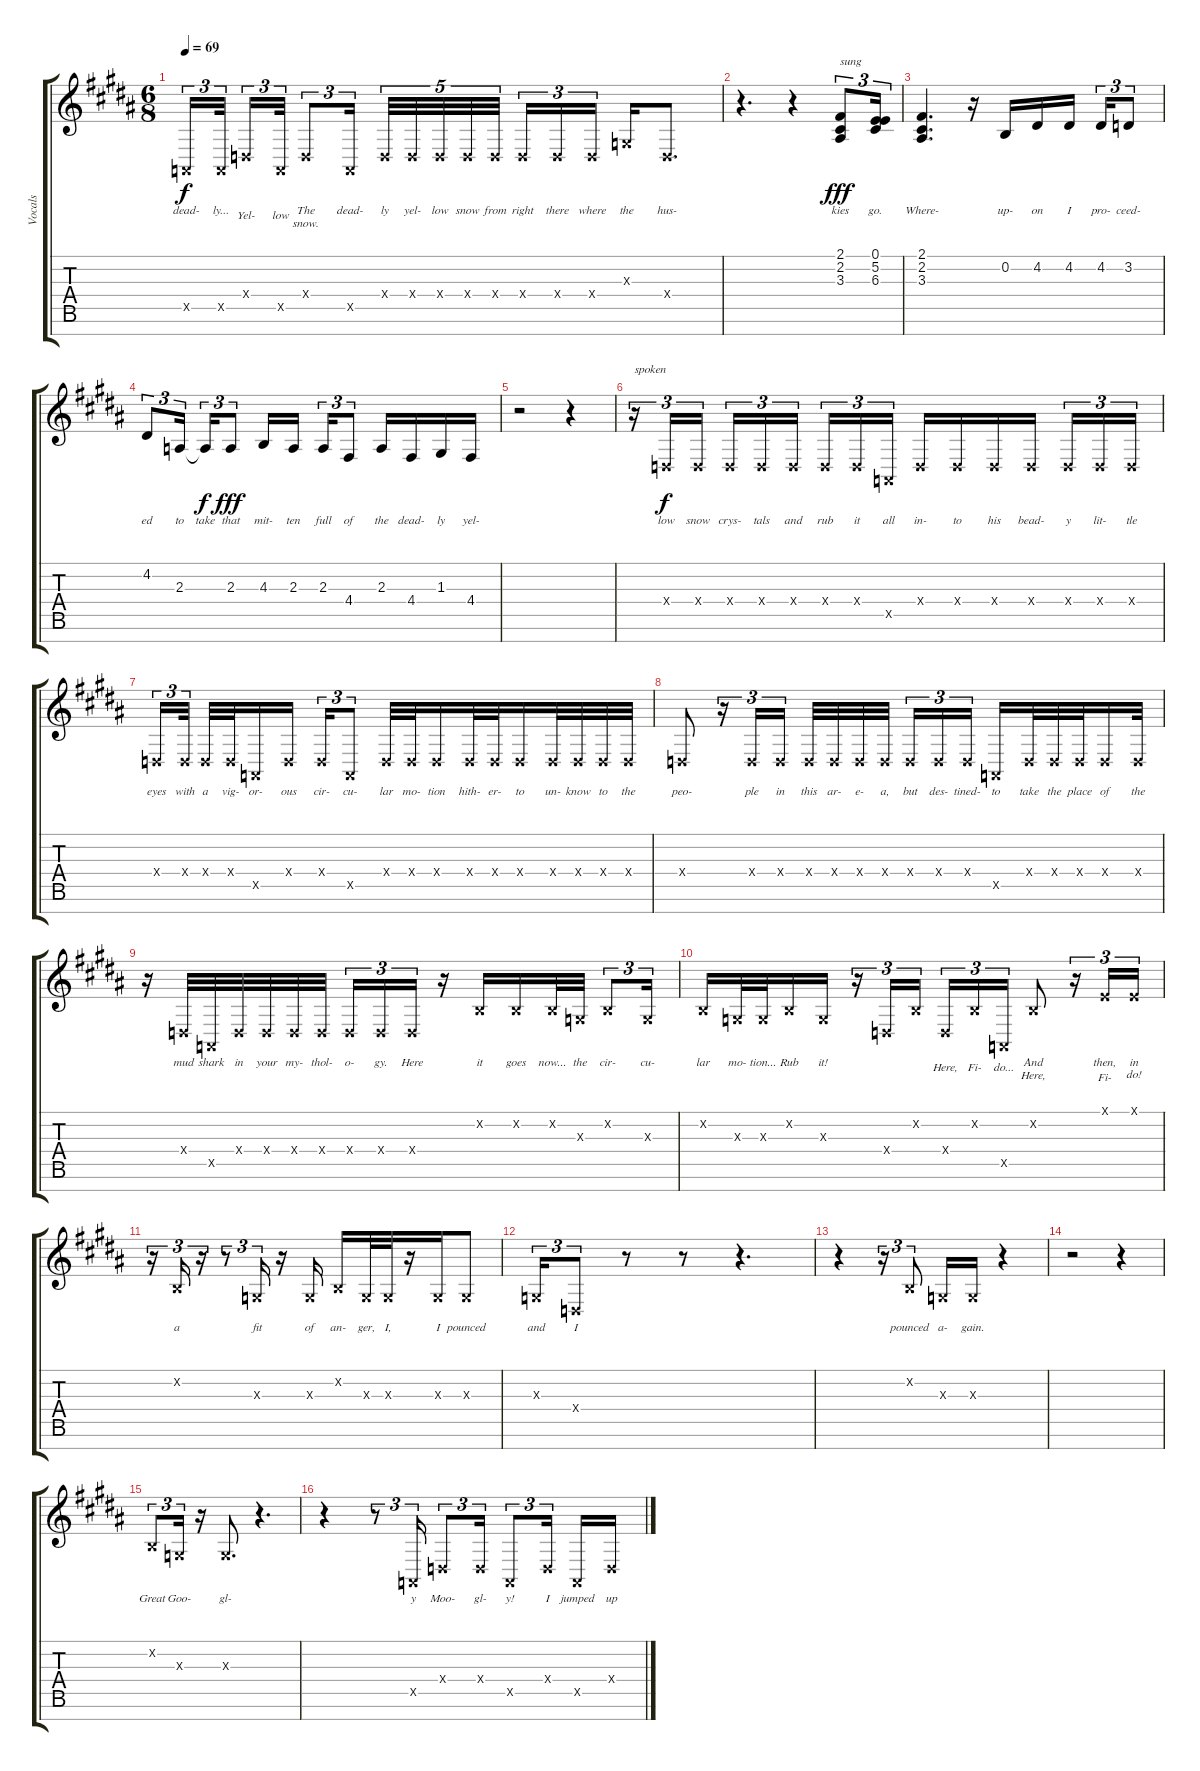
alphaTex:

\track ("Vocals" "Vocals") {instrument lead6voice}
\staff {score tabs}
\tuning (E4 B3 G3 D3 A2 E2 B1) {hide}
\ts (6 8)
\tempo 69
\clef g2
\ks b
0.5{x}.16{tu (3 2) lyrics (0 "dead-") lyrics (1 "") lyrics (2 "") lyrics (3 "") lyrics (4 "") dy f} 0.5{x}.32{tu (3 2) lyrics (0 "ly...") lyrics (1 "") lyrics (2 "") lyrics (3 "") lyrics (4 "") beam splitsecondary} 0.4{x}.16{tu (3 2) lyrics (0 "") lyrics (1 "Yel-") lyrics (2 "") lyrics (3 "") lyrics (4 "")} 0.5{x}.32{tu (3 2) lyrics (0 "") lyrics (1 "low") lyrics (2 "") lyrics (3 "") lyrics (4 "")} 0.4{x}.8{tu (3 2) lyrics (0 "The") lyrics (1 "snow.") lyrics (2 "") lyrics (3 "") lyrics (4 "")} 0.5{x}.16{tu (3 2) lyrics (0 "dead-") lyrics (1 "") lyrics (2 "") lyrics (3 "") lyrics (4 "") beam splitsecondary} 0.4{x}.32{tu (5 4) lyrics (0 "ly") lyrics (1 "") lyrics (2 "") lyrics (3 "") lyrics (4 "")} 0.4{x}.32{tu (5 4) lyrics (0 "yel-") lyrics (1 "") lyrics (2 "") lyrics (3 "") lyrics (4 "")} 0.4{x}.32{tu (5 4) lyrics (0 "low") lyrics (1 "") lyrics (2 "") lyrics (3 "") lyrics (4 "")} 0.4{x}.32{tu (5 4) lyrics (0 "snow") lyrics (1 "") lyrics (2 "") lyrics (3 "") lyrics (4 "")} 0.4{x}.32{tu (5 4) lyrics (0 "from") lyrics (1 "") lyrics (2 "") lyrics (3 "") lyrics (4 "")} 0.4{x}.16{tu (3 2) lyrics (0 "right") lyrics (1 "") lyrics (2 "") lyrics (3 "") lyrics (4 "")} 0.4{x}.16{tu (3 2) lyrics (0 "there") lyrics (1 "") lyrics (2 "") lyrics (3 "") lyrics (4 "")} 0.4{x}.16{tu (3 2) lyrics (0 "where") lyrics (1 "") lyrics (2 "") lyrics (3 "") lyrics (4 "") beam splitsecondary} 0.3{x}.16{lyrics (0 "the") lyrics (1 "") lyrics (2 "") lyrics (3 "") lyrics (4 "")} 0.4{x}.8{d lyrics (0 "hus-") lyrics (1 "") lyrics (2 "") lyrics (3 "") lyrics (4 "")} |
r.4{d} r.4 (2.1 2.2 3.3).8{tu (3 2) txt "sung" lyrics (0 "kies") lyrics (1 "") lyrics (2 "") lyrics (3 "") lyrics (4 "") dy fff} (0.1 5.2 6.3).16{tu (3 2) lyrics (0 "go.") lyrics (1 "") lyrics (2 "") lyrics (3 "") lyrics (4 "")} |
(2.1 2.2 3.3).4{d lyrics (0 "Where-") lyrics (1 "") lyrics (2 "") lyrics (3 "") lyrics (4 "")} r.16 0.2.16{lyrics (0 "up-") lyrics (1 "") lyrics (2 "") lyrics (3 "") lyrics (4 "")} 4.2.16{lyrics (0 "on") lyrics (1 "") lyrics (2 "") lyrics (3 "") lyrics (4 "")} 4.2.16{lyrics (0 "I") lyrics (1 "") lyrics (2 "") lyrics (3 "") lyrics (4 "") beam splitsecondary} 4.2.16{tu (3 2) lyrics (0 "pro-") lyrics (1 "") lyrics (2 "") lyrics (3 "") lyrics (4 "")} 3.2.8{tu (3 2) lyrics (0 "ceed-") lyrics (1 "") lyrics (2 "") lyrics (3 "") lyrics (4 "")} |
4.2.8{tu (3 2) lyrics (0 "ed") lyrics (1 "") lyrics (2 "") lyrics (3 "") lyrics (4 "")} 2.3.16{tu (3 2) lyrics (0 "to") lyrics (1 "") lyrics (2 "") lyrics (3 "") lyrics (4 "") beam splitsecondary} 2.3{t}.16{tu (3 2) lyrics (0 "take") lyrics (1 "") lyrics (2 "") lyrics (3 "") lyrics (4 "") dy f} 2.3.8{tu (3 2) lyrics (0 "that") lyrics (1 "") lyrics (2 "") lyrics (3 "") lyrics (4 "") dy fff} 4.3.16{lyrics (0 "mit-") lyrics (1 "") lyrics (2 "") lyrics (3 "") lyrics (4 "")} 2.3.16{lyrics (0 "ten") lyrics (1 "") lyrics (2 "") lyrics (3 "") lyrics (4 "")} 2.3.16{tu (3 2) lyrics (0 "full") lyrics (1 "") lyrics (2 "") lyrics (3 "") lyrics (4 "")} 4.4.8{tu (3 2) lyrics (0 "of") lyrics (1 "") lyrics (2 "") lyrics (3 "") lyrics (4 "")} 2.3.16{lyrics (0 "the") lyrics (1 "") lyrics (2 "") lyrics (3 "") lyrics (4 "")} 4.4.16{lyrics (0 "dead-") lyrics (1 "") lyrics (2 "") lyrics (3 "") lyrics (4 "")} 1.3.16{lyrics (0 "ly") lyrics (1 "") lyrics (2 "") lyrics (3 "") lyrics (4 "")} 4.4.16{lyrics (0 "yel-") lyrics (1 "") lyrics (2 "") lyrics (3 "") lyrics (4 "")} |
r.2 r.4 |
r.16{tu (3 2) txt "spoken"} 0.4{x}.16{tu (3 2) lyrics (0 "low") lyrics (1 "") lyrics (2 "") lyrics (3 "") lyrics (4 "") dy f} 0.4{x}.16{tu (3 2) lyrics (0 "snow") lyrics (1 "") lyrics (2 "") lyrics (3 "") lyrics (4 "") beam splitsecondary} 0.4{x}.16{tu (3 2) lyrics (0 "crys-") lyrics (1 "") lyrics (2 "") lyrics (3 "") lyrics (4 "")} 0.4{x}.16{tu (3 2) lyrics (0 "tals") lyrics (1 "") lyrics (2 "") lyrics (3 "") lyrics (4 "")} 0.4{x}.16{tu (3 2) lyrics (0 "and") lyrics (1 "") lyrics (2 "") lyrics (3 "") lyrics (4 "") beam splitsecondary} 0.4{x}.16{tu (3 2) lyrics (0 "rub") lyrics (1 "") lyrics (2 "") lyrics (3 "") lyrics (4 "")} 0.4{x}.16{tu (3 2) lyrics (0 "it") lyrics (1 "") lyrics (2 "") lyrics (3 "") lyrics (4 "")} 0.5{x}.16{tu (3 2) lyrics (0 "all") lyrics (1 "") lyrics (2 "") lyrics (3 "") lyrics (4 "")} 0.4{x}.16{lyrics (0 "in-") lyrics (1 "") lyrics (2 "") lyrics (3 "") lyrics (4 "")} 0.4{x}.16{lyrics (0 "to") lyrics (1 "") lyrics (2 "") lyrics (3 "") lyrics (4 "")} 0.4{x}.16{lyrics (0 "his") lyrics (1 "") lyrics (2 "") lyrics (3 "") lyrics (4 "")} 0.4{x}.16{lyrics (0 "bead-") lyrics (1 "") lyrics (2 "") lyrics (3 "") lyrics (4 "") beam splitsecondary} 0.4{x}.16{tu (3 2) lyrics (0 "y") lyrics (1 "") lyrics (2 "") lyrics (3 "") lyrics (4 "")} 0.4{x}.16{tu (3 2) lyrics (0 "lit-") lyrics (1 "") lyrics (2 "") lyrics (3 "") lyrics (4 "")} 0.4{x}.16{tu (3 2) lyrics (0 "tle") lyrics (1 "") lyrics (2 "") lyrics (3 "") lyrics (4 "")} |
0.4{x}.16{tu (3 2) lyrics (0 "eyes") lyrics (1 "") lyrics (2 "") lyrics (3 "") lyrics (4 "")} 0.4{x}.32{tu (3 2) lyrics (0 "with") lyrics (1 "") lyrics (2 "") lyrics (3 "") lyrics (4 "") beam splitsecondary} 0.4{x}.32{lyrics (0 "a") lyrics (1 "") lyrics (2 "") lyrics (3 "") lyrics (4 "")} 0.4{x}.32{lyrics (0 "vig-") lyrics (1 "") lyrics (2 "") lyrics (3 "") lyrics (4 "")} 0.5{x}.16{lyrics (0 "or-") lyrics (1 "") lyrics (2 "") lyrics (3 "") lyrics (4 "")} 0.4{x}.16{lyrics (0 "ous") lyrics (1 "") lyrics (2 "") lyrics (3 "") lyrics (4 "") beam splitsecondary} 0.4{x}.16{tu (3 2) lyrics (0 "cir-") lyrics (1 "") lyrics (2 "") lyrics (3 "") lyrics (4 "")} 0.5{x}.8{tu (3 2) lyrics (0 "cu-") lyrics (1 "") lyrics (2 "") lyrics (3 "") lyrics (4 "")} 0.4{x}.32{lyrics (0 "lar") lyrics (1 "") lyrics (2 "") lyrics (3 "") lyrics (4 "")} 0.4{x}.32{lyrics (0 "mo-") lyrics (1 "") lyrics (2 "") lyrics (3 "") lyrics (4 "")} 0.4{x}.16{lyrics (0 "tion") lyrics (1 "") lyrics (2 "") lyrics (3 "") lyrics (4 "")} 0.4{x}.32{lyrics (0 "hith-") lyrics (1 "") lyrics (2 "") lyrics (3 "") lyrics (4 "")} 0.4{x}.32{lyrics (0 "er-") lyrics (1 "") lyrics (2 "") lyrics (3 "") lyrics (4 "")} 0.4{x}.16{lyrics (0 "to") lyrics (1 "") lyrics (2 "") lyrics (3 "") lyrics (4 "")} 0.4{x}.32{lyrics (0 "un-") lyrics (1 "") lyrics (2 "") lyrics (3 "") lyrics (4 "")} 0.4{x}.32{lyrics (0 "know") lyrics (1 "") lyrics (2 "") lyrics (3 "") lyrics (4 "")} 0.4{x}.32{lyrics (0 "to") lyrics (1 "") lyrics (2 "") lyrics (3 "") lyrics (4 "")} 0.4{x}.32{lyrics (0 "the") lyrics (1 "") lyrics (2 "") lyrics (3 "") lyrics (4 "")} |
0.4{x}.8{lyrics (0 "peo-") lyrics (1 "") lyrics (2 "") lyrics (3 "") lyrics (4 "")} r.16{tu (3 2)} 0.4{x}.16{tu (3 2) lyrics (0 "ple") lyrics (1 "") lyrics (2 "") lyrics (3 "") lyrics (4 "")} 0.4{x}.16{tu (3 2) lyrics (0 "in") lyrics (1 "") lyrics (2 "") lyrics (3 "") lyrics (4 "") beam splitsecondary} 0.4{x}.32{lyrics (0 "this") lyrics (1 "") lyrics (2 "") lyrics (3 "") lyrics (4 "")} 0.4{x}.32{lyrics (0 "ar-") lyrics (1 "") lyrics (2 "") lyrics (3 "") lyrics (4 "")} 0.4{x}.32{lyrics (0 "e-") lyrics (1 "") lyrics (2 "") lyrics (3 "") lyrics (4 "")} 0.4{x}.32{lyrics (0 "a,") lyrics (1 "") lyrics (2 "") lyrics (3 "") lyrics (4 "")} 0.4{x}.16{tu (3 2) lyrics (0 "but") lyrics (1 "") lyrics (2 "") lyrics (3 "") lyrics (4 "")} 0.4{x}.16{tu (3 2) lyrics (0 "des-") lyrics (1 "") lyrics (2 "") lyrics (3 "") lyrics (4 "")} 0.4{x}.16{tu (3 2) lyrics (0 "tined-") lyrics (1 "") lyrics (2 "") lyrics (3 "") lyrics (4 "") beam splitsecondary} 0.5{x}.16{lyrics (0 "to") lyrics (1 "") lyrics (2 "") lyrics (3 "") lyrics (4 "")} 0.4{x}.32{lyrics (0 "take") lyrics (1 "") lyrics (2 "") lyrics (3 "") lyrics (4 "")} 0.4{x}.32{lyrics (0 "the") lyrics (1 "") lyrics (2 "") lyrics (3 "") lyrics (4 "")} 0.4{x}.32{lyrics (0 "place") lyrics (1 "") lyrics (2 "") lyrics (3 "") lyrics (4 "")} 0.4{x}.16{lyrics (0 "of") lyrics (1 "") lyrics (2 "") lyrics (3 "") lyrics (4 "")} 0.4{x}.32{lyrics (0 "the") lyrics (1 "") lyrics (2 "") lyrics (3 "") lyrics (4 "")} |
r.16 0.4{x}.32{lyrics (0 "mud") lyrics (1 "") lyrics (2 "") lyrics (3 "") lyrics (4 "")} 0.5{x}.32{lyrics (0 "shark") lyrics (1 "") lyrics (2 "") lyrics (3 "") lyrics (4 "")} 0.4{x}.32{lyrics (0 "in") lyrics (1 "") lyrics (2 "") lyrics (3 "") lyrics (4 "")} 0.4{x}.32{lyrics (0 "your") lyrics (1 "") lyrics (2 "") lyrics (3 "") lyrics (4 "")} 0.4{x}.32{lyrics (0 "my-") lyrics (1 "") lyrics (2 "") lyrics (3 "") lyrics (4 "")} 0.4{x}.32{lyrics (0 "thol-") lyrics (1 "") lyrics (2 "") lyrics (3 "") lyrics (4 "") beam splitsecondary} 0.4{x}.16{tu (3 2) lyrics (0 "o-") lyrics (1 "") lyrics (2 "") lyrics (3 "") lyrics (4 "")} 0.4{x}.16{tu (3 2) lyrics (0 "gy.") lyrics (1 "") lyrics (2 "") lyrics (3 "") lyrics (4 "")} 0.4{x}.16{tu (3 2) lyrics (0 "Here") lyrics (1 "") lyrics (2 "") lyrics (3 "") lyrics (4 "")} r.16 0.2{x}.16{lyrics (0 "it") lyrics (1 "") lyrics (2 "") lyrics (3 "") lyrics (4 "")} 0.2{x}.16{lyrics (0 "goes") lyrics (1 "") lyrics (2 "") lyrics (3 "") lyrics (4 "")} 0.2{x}.32{lyrics (0 "now...") lyrics (1 "") lyrics (2 "") lyrics (3 "") lyrics (4 "")} 0.3{x}.32{lyrics (0 "the") lyrics (1 "") lyrics (2 "") lyrics (3 "") lyrics (4 "")} 0.2{x}.8{tu (3 2) lyrics (0 "cir-") lyrics (1 "") lyrics (2 "") lyrics (3 "") lyrics (4 "")} 0.3{x}.16{tu (3 2) lyrics (0 "cu-") lyrics (1 "") lyrics (2 "") lyrics (3 "") lyrics (4 "")} |
0.2{x}.16{lyrics (0 "lar") lyrics (1 "") lyrics (2 "") lyrics (3 "") lyrics (4 "")} 0.3{x}.32{lyrics (0 "mo-") lyrics (1 "") lyrics (2 "") lyrics (3 "") lyrics (4 "")} 0.3{x}.32{lyrics (0 "tion...") lyrics (1 "") lyrics (2 "") lyrics (3 "") lyrics (4 "")} 0.2{x}.16{lyrics (0 "Rub") lyrics (1 "") lyrics (2 "") lyrics (3 "") lyrics (4 "")} 0.3{x}.16{lyrics (0 "it!") lyrics (1 "") lyrics (2 "") lyrics (3 "") lyrics (4 "")} r.16{tu (3 2)} 0.4{x}.16{tu (3 2) lyrics (0 "") lyrics (1 "") lyrics (2 "") lyrics (3 "") lyrics (4 "")} 0.2{x}.16{tu (3 2) lyrics (0 "") lyrics (1 "") lyrics (2 "") lyrics (3 "") lyrics (4 "")} 0.4{x}.16{tu (3 2) lyrics (0 "") lyrics (1 "Here,") lyrics (2 "") lyrics (3 "") lyrics (4 "")} 0.2{x}.16{tu (3 2) lyrics (0 "") lyrics (1 "Fi-") lyrics (2 "") lyrics (3 "") lyrics (4 "")} 0.5{x}.16{tu (3 2) lyrics (0 "") lyrics (1 "do...") lyrics (2 "") lyrics (3 "") lyrics (4 "")} 0.2{x}.8{lyrics (0 "And") lyrics (1 "Here,") lyrics (2 "") lyrics (3 "") lyrics (4 "")} r.16{tu (3 2)} 0.1{x}.16{tu (3 2) lyrics (0 "then,") lyrics (1 "Fi-") lyrics (2 "") lyrics (3 "") lyrics (4 "")} 0.1{x}.16{tu (3 2) lyrics (0 "in") lyrics (1 "do!") lyrics (2 "") lyrics (3 "") lyrics (4 "")} |
r.16{tu (3 2)} 0.2{x}.16{tu (3 2) lyrics (0 "a") lyrics (1 "") lyrics (2 "") lyrics (3 "") lyrics (4 "")} r.16{tu (3 2)} r.8{tu (3 2)} 0.3{x}.16{tu (3 2) lyrics (0 "fit") lyrics (1 "") lyrics (2 "") lyrics (3 "") lyrics (4 "")} r.16 0.3{x}.16{lyrics (0 "of") lyrics (1 "") lyrics (2 "") lyrics (3 "") lyrics (4 "")} 0.2{x}.16{lyrics (0 "an-") lyrics (1 "") lyrics (2 "") lyrics (3 "") lyrics (4 "")} 0.3{x}.32{lyrics (0 "ger,") lyrics (1 "") lyrics (2 "") lyrics (3 "") lyrics (4 "")} 0.3{x}.32{lyrics (0 "I,") lyrics (1 "") lyrics (2 "") lyrics (3 "") lyrics (4 "")} r.16 0.3{x}.16{lyrics (0 "I") lyrics (1 "") lyrics (2 "") lyrics (3 "") lyrics (4 "")} 0.3{x}.8{lyrics (0 "pounced") lyrics (1 "") lyrics (2 "") lyrics (3 "") lyrics (4 "")} |
0.3{x}.16{tu (3 2) lyrics (0 "and") lyrics (1 "") lyrics (2 "") lyrics (3 "") lyrics (4 "")} 0.4{x}.8{tu (3 2) lyrics (0 "I") lyrics (1 "") lyrics (2 "") lyrics (3 "") lyrics (4 "")} r.8 r.8 r.4{d} |
r.4 r.16{tu (3 2)} 0.2{x}.8{tu (3 2) lyrics (0 "pounced") lyrics (1 "") lyrics (2 "") lyrics (3 "") lyrics (4 "")} 0.3{x}.16{lyrics (0 "a-") lyrics (1 "") lyrics (2 "") lyrics (3 "") lyrics (4 "")} 0.3{x}.16{lyrics (0 "gain.") lyrics (1 "") lyrics (2 "") lyrics (3 "") lyrics (4 "")} r.4 |
r.2 r.4 |
0.2{x}.8{tu (3 2) lyrics (0 "Great") lyrics (1 "") lyrics (2 "") lyrics (3 "") lyrics (4 "")} 0.3{x}.16{tu (3 2) lyrics (0 "Goo-") lyrics (1 "") lyrics (2 "") lyrics (3 "") lyrics (4 "")} r.16 0.3{x}.8{d lyrics (0 "gl-") lyrics (1 "") lyrics (2 "") lyrics (3 "") lyrics (4 "")} r.4{d} |
r.4 r.8{tu (3 2)} 0.5{x}.16{tu (3 2) lyrics (0 "y") lyrics (1 "") lyrics (2 "") lyrics (3 "") lyrics (4 "")} 0.4{x}.8{tu (3 2) lyrics (0 "Moo-") lyrics (1 "") lyrics (2 "") lyrics (3 "") lyrics (4 "")} 0.4{x}.16{tu (3 2) lyrics (0 "gl-") lyrics (1 "") lyrics (2 "") lyrics (3 "") lyrics (4 "")} 0.5{x}.8{tu (3 2) lyrics (0 "y!") lyrics (1 "") lyrics (2 "") lyrics (3 "") lyrics (4 "")} 0.4{x}.16{tu (3 2) lyrics (0 "I") lyrics (1 "") lyrics (2 "") lyrics (3 "") lyrics (4 "") beam splitsecondary} 0.5{x}.16{lyrics (0 "jumped") lyrics (1 "") lyrics (2 "") lyrics (3 "") lyrics (4 "")} 0.4{x}.16{lyrics (0 "up") lyrics (1 "") lyrics (2 "") lyrics (3 "") lyrics (4 "")}
